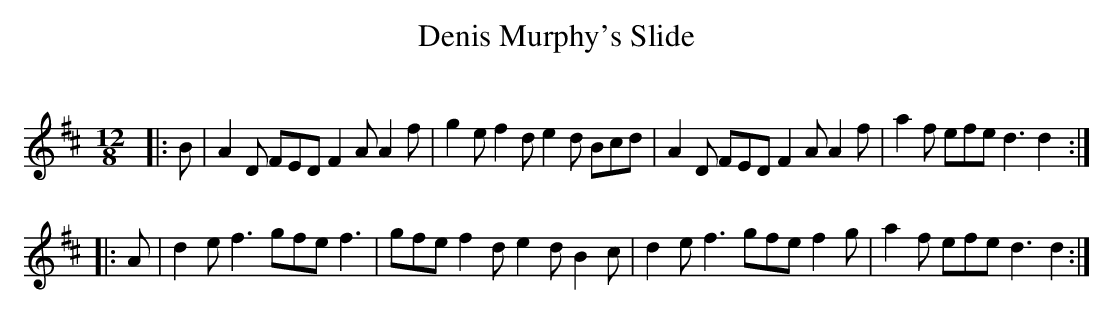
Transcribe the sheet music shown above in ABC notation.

X:1
T:Denis Murphy's Slide
C:
M:12/8
L:1/8
K:D
|:B|A2D FED F2A A2f|g2e f2d e2d Bcd|A2D FED F2A A2f|a2f efe d3 d2:|
|:A|d2e f3 gfe f3|gfe f2d e2d B2c|d2e f3 gfe f2g|a2f efe d3 d2:|
